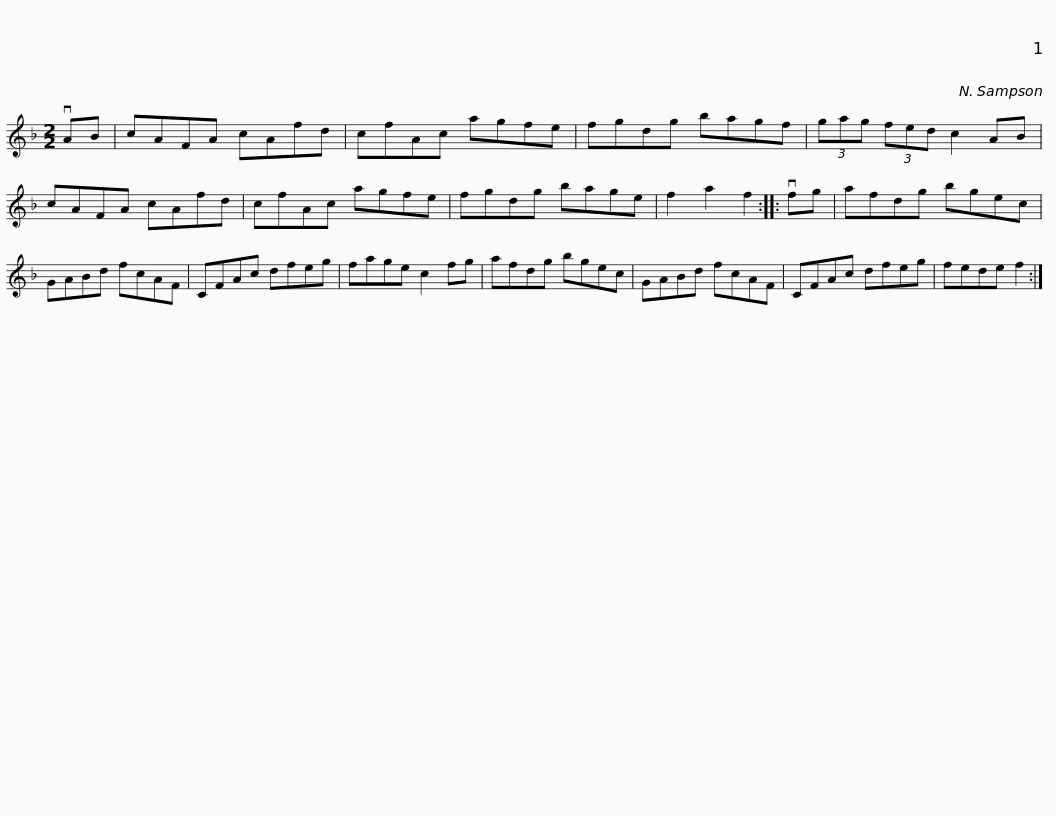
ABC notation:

X:1
L:1/8
M:2/2
I:linebreak $
K:F
V:1 treble
V:1
 vAB | cAFA cAfd | cfAc agfe | fgdg bagf | (3gag (3fed c2 AB | %5
 cAFA cAfd |$ cfAc agfe | fgdg bage | f2 a2 f2 :: vfg | %10
 afdg bgec | GABd fcAF |$ CFAc dfeg | fage c2 fg | afdg bgec | %15
 GABd fcAF | CFAc dfeg | fede f2 :| %18
